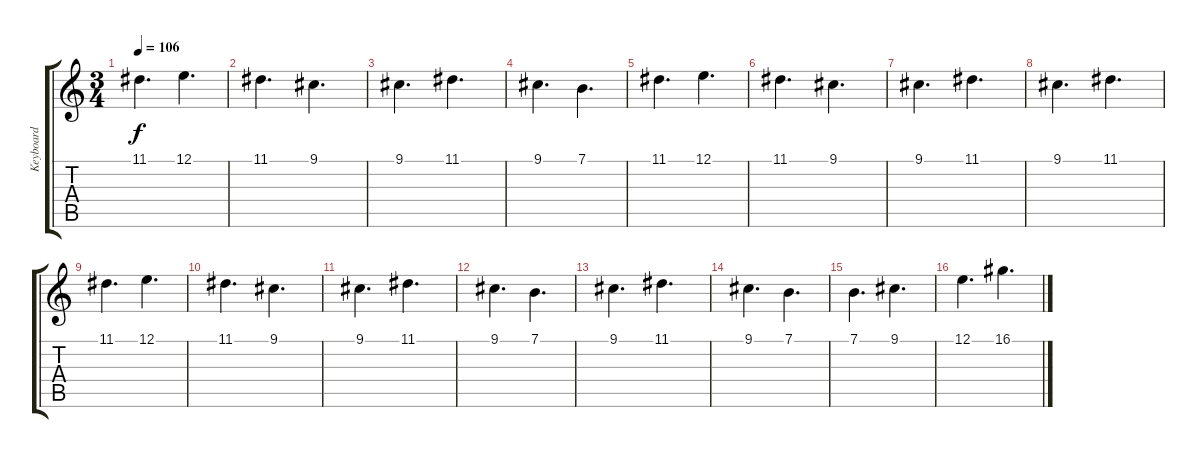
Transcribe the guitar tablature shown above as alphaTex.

\track ("Keyboard" "Keyboard") {instrument acousticgrandpiano}
\staff {score tabs}
\tuning (E4 B3 G3 D3 A2 E2) {hide}
\ts (3 4)
\tempo 106
\clef g2
\ks c
11.1.4{d dy f} 12.1.4{d} |
11.1.4{d} 9.1.4{d} |
9.1.4{d} 11.1.4{d} |
9.1.4{d} 7.1.4{d} |
11.1.4{d} 12.1.4{d} |
11.1.4{d} 9.1.4{d} |
9.1.4{d} 11.1.4{d} |
9.1.4{d} 11.1.4{d} |
11.1.4{d} 12.1.4{d} |
11.1.4{d} 9.1.4{d} |
9.1.4{d} 11.1.4{d} |
9.1.4{d} 7.1.4{d} |
9.1.4{d} 11.1.4{d} |
9.1.4{d} 7.1.4{d} |
7.1.4{d} 9.1.4{d} |
12.1.4{d} 16.1.4{d}
